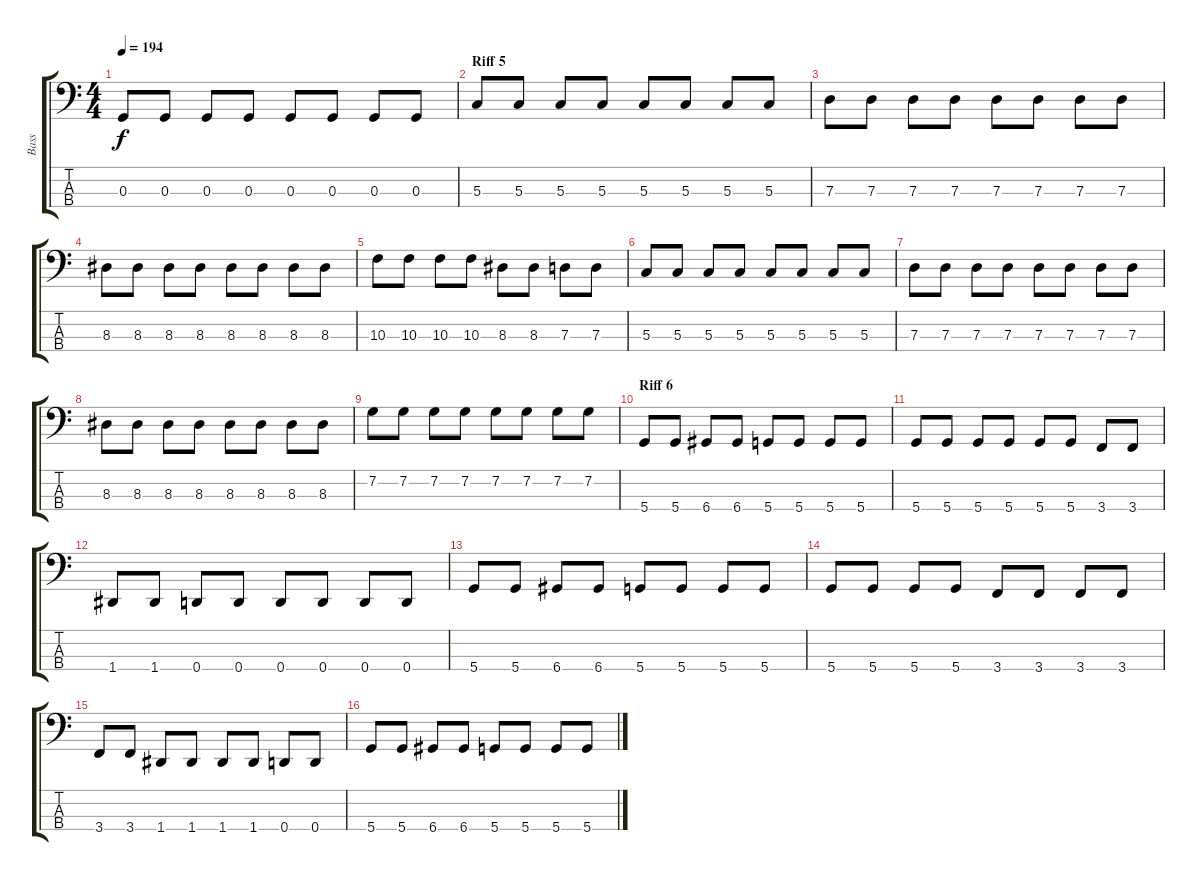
\track ("Bass" "Bass") {instrument electricbasspick}
\staff {score tabs}
\tuning (F2 C2 G1 D1) {hide}
\ts (4 4)
\tempo 194
\clef f4
\ks c
0.3.8{dy f} 0.3.8 0.3.8 0.3.8 0.3.8 0.3.8 0.3.8 0.3.8 |
\section ("" "Riff 5")
5.3.8 5.3.8 5.3.8 5.3.8 5.3.8 5.3.8 5.3.8 5.3.8 |
7.3.8 7.3.8 7.3.8 7.3.8 7.3.8 7.3.8 7.3.8 7.3.8 |
8.3.8 8.3.8 8.3.8 8.3.8 8.3.8 8.3.8 8.3.8 8.3.8 |
10.3.8 10.3.8 10.3.8 10.3.8 8.3.8 8.3.8 7.3.8 7.3.8 |
5.3.8 5.3.8 5.3.8 5.3.8 5.3.8 5.3.8 5.3.8 5.3.8 |
7.3.8 7.3.8 7.3.8 7.3.8 7.3.8 7.3.8 7.3.8 7.3.8 |
8.3.8 8.3.8 8.3.8 8.3.8 8.3.8 8.3.8 8.3.8 8.3.8 |
7.2.8 7.2.8 7.2.8 7.2.8 7.2.8 7.2.8 7.2.8 7.2.8 |
\section ("" "Riff 6")
5.4.8 5.4.8 6.4.8 6.4.8 5.4.8 5.4.8 5.4.8 5.4.8 |
5.4.8 5.4.8 5.4.8 5.4.8 5.4.8 5.4.8 3.4.8 3.4.8 |
1.4.8 1.4.8 0.4.8 0.4.8 0.4.8 0.4.8 0.4.8 0.4.8 |
5.4.8 5.4.8 6.4.8 6.4.8 5.4.8 5.4.8 5.4.8 5.4.8 |
5.4.8 5.4.8 5.4.8 5.4.8 3.4.8 3.4.8 3.4.8 3.4.8 |
3.4.8 3.4.8 1.4.8 1.4.8 1.4.8 1.4.8 0.4.8 0.4.8 |
5.4.8 5.4.8 6.4.8 6.4.8 5.4.8 5.4.8 5.4.8 5.4.8
